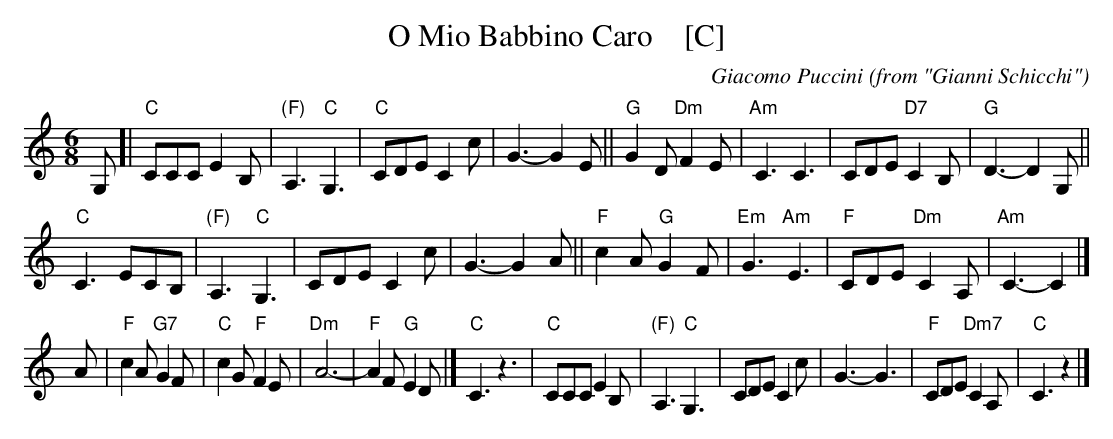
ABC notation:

X:1
T: O Mio Babbino Caro    [C]
O: from "Gianni Schicchi"
C: Giacomo Puccini
M: 6/8
L: 1/8
K: C
G, [|\
"C"CCC E2B, | "(F)"A,3 "C"G,3 | "C"CDE C2c | G3- G2E ||\
"G"G2D "Dm"F2E | "Am"C3 C3 | CDE "D7"C2B, | "G"D3- D2 G, ||
"C"C3 ECB, | "(F)"A,3 "C"G,3 | CDE C2c | G3- G2A ||\
"F"c2A "G"G2F | "Em"G3 "Am"E3 | "F"CDE "Dm"C2A, | "Am"C3- C2 |]
A |\
"F"c2A "G7"G2F | "C"c2G "F"F2E | "Dm"A6- | "F"A2F "G"E2D |] "C"C3 z3 |\
"C"CCC E2B, | "(F)"A,3 "C"G,3 | CDE C2c | G3- G3 | "F"CDE "Dm7"C2A, | "C"C3 z2 |]
